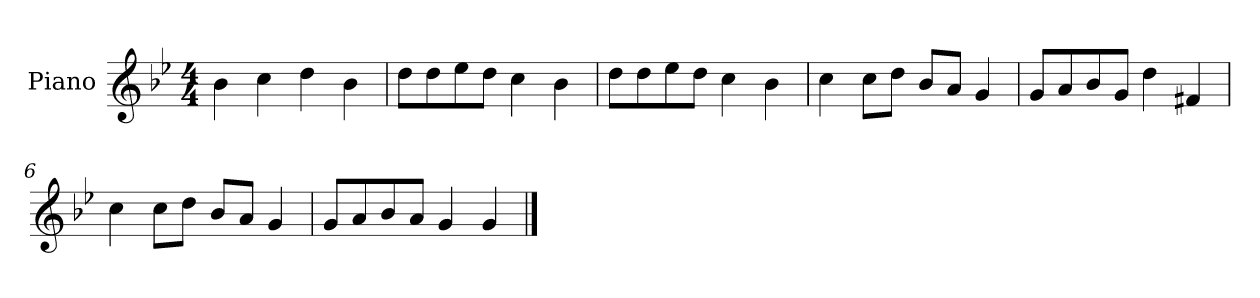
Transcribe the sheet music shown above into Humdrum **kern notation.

**kern
*part1
*staff1
*I"Piano
*I'P-no
*clefG2
*k[b-e-]
*M4/4
*MM90
=1
4b-\
4cc\
4dd\
4b-\
=2
8dd\L
8dd\
8ee-\
8dd\J
4cc\
4b-\
=3
8dd\L
8dd\
8ee-\
8dd\J
4cc\
4b-\
=4
4cc\
8cc\L
8dd\J
8b-/L
8a/J
4g/
=5
8g/L
8a/
8b-/
8g/J
4dd\
4f#X/
=6
4cc\
8cc\L
8dd\J
8b-/L
8a/J
4g/
!!LO:LB:g=z
=7
8g/L
8a/
8b-/
8a/J
4g/
4g/
==
*-
